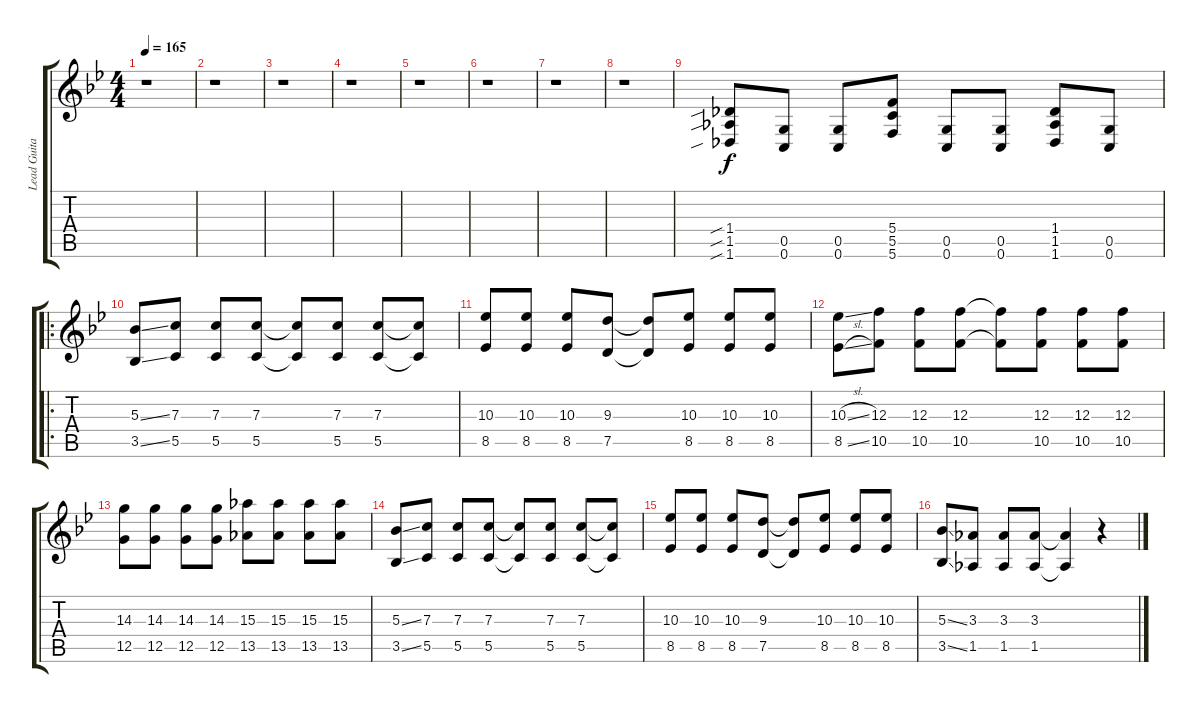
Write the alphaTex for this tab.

\track ("Lead Guitar" "Lead Guita") {instrument distortionguitar}
\staff {score tabs}
\tuning (D4 A3 F3 C3 G2 C2) {hide}
\ts (4 4)
\tempo 165
\clef g2
\ks bb
r.1{dy f} |
r.1 |
r.1 |
r.1 |
r.1 |
r.1 |
r.1 |
r.1 |
(1.4{sib} 1.5{sib} 1.6{sib}).8 (0.5 0.6).8 (0.5 0.6).8 (5.4 5.5 5.6).8 (0.5 0.6).8 (0.5 0.6).8 (1.4 1.5 1.6).8 (0.5 0.6).8 |
\ro
(5.3{ss} 3.5{ss}).8 (7.3 5.5).8 (7.3 5.5).8 (7.3 5.5).8 (7.3{t} 5.5{t}).8 (7.3 5.5).8 (7.3 5.5).8 (7.3{t} 5.5{t}).8 |
(10.3 8.5).8 (10.3 8.5).8 (10.3 8.5).8 (9.3 7.5).8 (9.3{t} 7.5{t}).8 (10.3 8.5).8 (10.3 8.5).8 (10.3 8.5).8 |
(10.3{sl} 8.5{sl}).8 (12.3 10.5).8 (12.3 10.5).8 (12.3 10.5).8 (12.3{t} 10.5{t}).8 (12.3 10.5).8 (12.3 10.5).8 (12.3 10.5).8 |
(14.3 12.5).8 (14.3 12.5).8 (14.3 12.5).8 (14.3 12.5).8 (15.3 13.5).8 (15.3 13.5).8 (15.3 13.5).8 (15.3 13.5).8 |
(5.3{ss} 3.5{ss}).8 (7.3 5.5).8 (7.3 5.5).8 (7.3 5.5).8 (7.3{t} 5.5{t}).8 (7.3 5.5).8 (7.3 5.5).8 (7.3{t} 5.5{t}).8 |
(10.3 8.5).8 (10.3 8.5).8 (10.3 8.5).8 (9.3 7.5).8 (9.3{t} 7.5{t}).8 (10.3 8.5).8 (10.3 8.5).8 (10.3 8.5).8 |
(5.3{ss} 3.5{ss}).8 (3.3 1.5).8 (3.3 1.5).8 (3.3 1.5).8 (3.3{t} 1.5{t}).4 r.4
